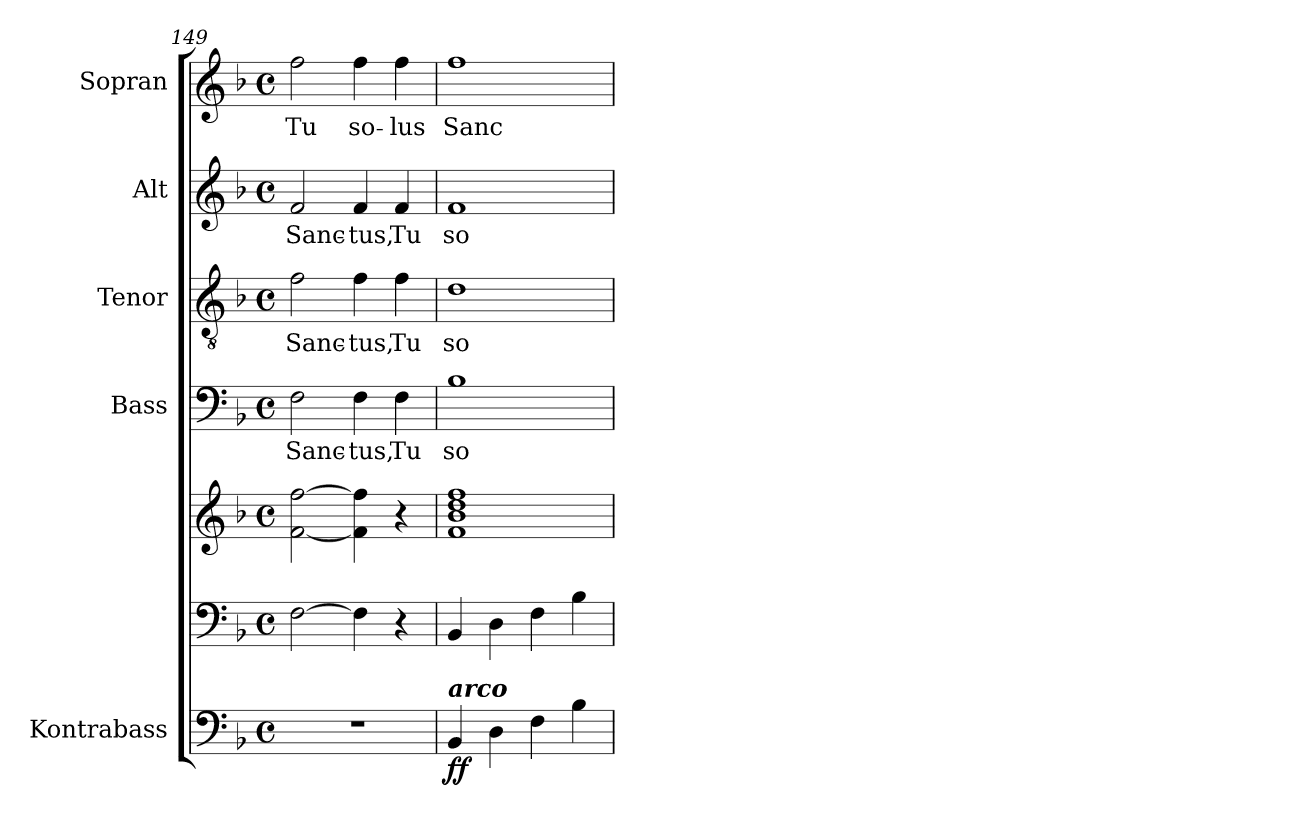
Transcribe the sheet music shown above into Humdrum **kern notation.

**kern	**dynam	**kern	**kern	**kern	**text	**kern	**text	**kern	**text	**kern	**text
*part6	*part6	*part5	*part5	*part4	*part4	*part3	*part3	*part2	*part2	*part1	*part1
*staff7	*staff7	*staff6	*staff5	*staff4	*staff4	*staff3	*staff3	*staff2	*staff2	*staff1	*staff1
*I"Kontrabass	*	*	*	*I"Bass	*	*I"Tenor	*	*I"Alt	*	*I"Sopran	*
*I'Kb.	*	*	*	*I'B.	*	*I'T.	*	*I'A.	*	*I'S.	*
*clefF4	*	*clefF4	*clefG2	*clefF4	*	*clefGv2	*	*clefG2	*	*clefG2	*
*ITrd7c12	*	*	*	*	*	*	*	*	*	*	*
*k[b-]	*	*k[b-]	*k[b-]	*k[b-]	*	*k[b-]	*	*k[b-]	*	*k[b-]	*
*F:	*	*F:	*F:	*F:	*	*F:	*	*F:	*	*F:	*
*M4/4	*	*M4/4	*M4/4	*M4/4	*	*M4/4	*	*M4/4	*	*M4/4	*
*met(c)	*	*met(c)	*met(c)	*met(c)	*	*met(c)	*	*met(c)	*	*met(c)	*
=149	=149	=149	=149	=149	=149	=149	=149	=149	=149	=149	=149
!	!	!	!	!	!LO:LY:b	!	!LO:LY:b	!	!LO:LY:b	!	!LO:LY:b
1r	.	[2F\	[2f\ [2ff\	2F\	Sanc-	2f\	Sanc-	2f/	Sanc-	2ff\	Tu
!	!	!	!	!	!LO:LY:b	!	!LO:LY:b	!	!LO:LY:b	!	!LO:LY:b
.	.	4F\]	4f\] 4ff\]	4F\	-tus,	4f\	-tus,	4f/	-tus,	4ff\	so-
!	!	!	!	!	!LO:LY:b	!	!LO:LY:b	!	!LO:LY:b	!	!LO:LY:b
.	.	4r	4r	4F\	Tu	4f\	Tu	4f/	Tu	4ff\	-lus
=150	=150	=150	=150	=150	=150	=150	=150	=150	=150	=150	=150
!LO:TX:a:Bi:t=arco	!	!	!	!	!	!	!	!	!	!	!
!	!LO:DY:b	!	!	!	!LO:LY:b	!	!LO:LY:b	!	!LO:LY:b	!	!LO:LY:b
4BBB-/	ff	4BB-/	1f 1b- 1dd 1ff	1B-	so-	1d	so-	1f	so-	1ff	Sanc-
4DD\	.	4D\	.	.	.	.	.	.	.	.	.
4FF\	.	4F\	.	.	.	.	.	.	.	.	.
4BB-\	.	4B-\	.	.	.	.	.	.	.	.	.
=	=	=	=	=	=	=	=	=	=	=	=
*-	*-	*-	*-	*-	*-	*-	*-	*-	*-	*-	*-
